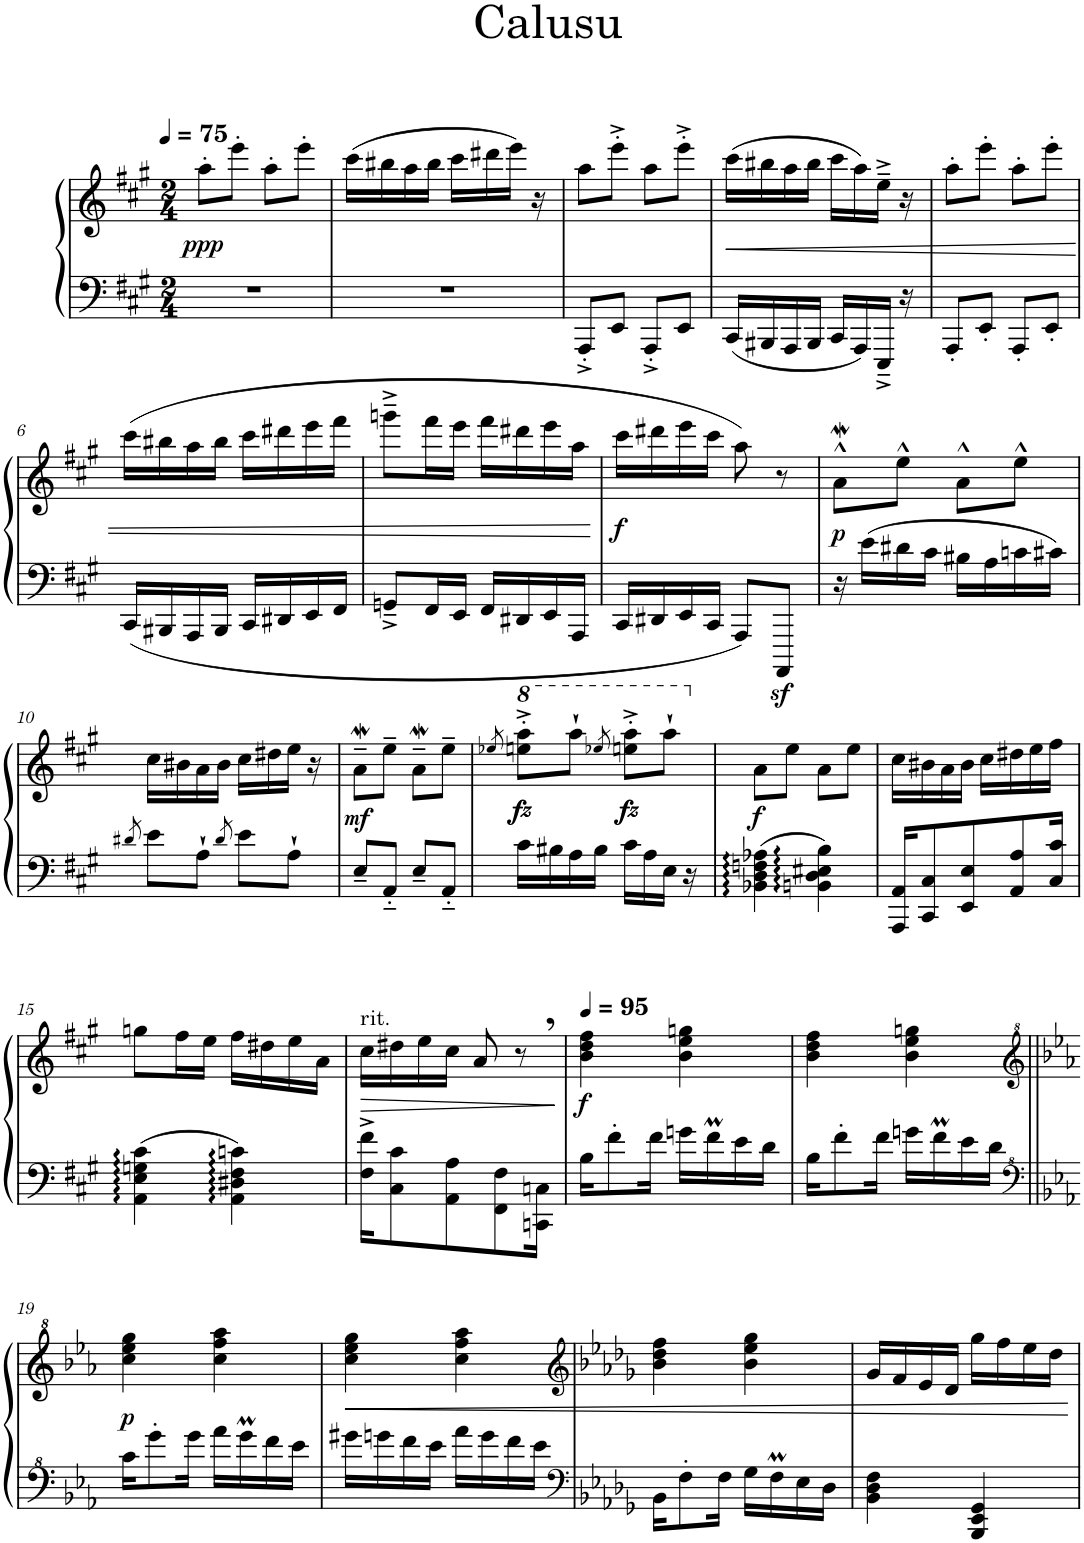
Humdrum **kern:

**kern	**kern	**dynam
*part1	*part1	*part1
*staff2	*staff1	*staff1/2
*I"Piano	*	*
*I'Pno.	*	*
*clefF4	*clefG2	*
*k[f#c#g#]	*k[f#c#g#]	*
*M2/4	*M2/4	*
*MM75	*MM75	*
=1	=1	=1
!	!	!LO:DY:b
2r	8aa'\L	ppp
.	8eee'\J	.
.	8aa'\L	.
.	8eee'\J	.
=2	=2	=2
2r	(16ccc#\LL	.
.	16bb#X\	.
.	16aa\	.
.	16bb#\JJ	.
.	16ccc#\LL	.
.	16ddd#X\	.
.	16eee\JJ)	.
.	16r	.
=3	=3	=3
8AAA'^/L	8aa\L	.
8EE/J	8eee'^\J	.
8AAA'^/L	8aa\L	.
8EE/J	8eee'^\J	.
=4	=4	=4
!	!	!LO:HP:b
16CC#/LL	(16ccc#\LL	<
16BBB#X/	16bb#X\	.
16AAA/	16aa\	.
16BBB#/JJ	16bb#\JJ	.
16CC#/LL	16ccc#\LL	.
16AAA/	16aa\)	.
16EEE~^/JJ	16ee~^\JJ	.
16r	16r	.
=5	=5	=5
8AAA'/L	8aa'\L	.
8EE'/J	8eee'\J	.
8AAA'/L	8aa'\L	.
8EE'/J	8eee'\J	.
!!LO:LB:g=z
=6	=6	=6
16CC#/LL	(16ccc#\LL	.
16BBB#X/	16bb#X\	.
16AAA/	16aa\	.
16BBB#/JJ	16bb#\JJ	.
16CC#/LL	16ccc#\LL	.
16DD#X/	16ddd#X\	.
16EE/	16eee\	.
16FF#/JJ	16fff#\JJ	.
=7	=7	=7
8GGn~^/L	8gggn~^\L	.
16FF#/L	16fff#\L	.
16EE/JJ	16eee\JJ	.
16FF#/LL	16fff#\LL	.
16DD#X/	16ddd#X\	.
16EE/	16eee\	.
16AAA/JJ	16aa\JJ	.
.	.	[
=8	=8	=8
!	!	!LO:DY:b
16CC#/LL	16ccc#\LL	f
16DD#X/	16ddd#X\	.
16EE/	16eee\	.
16CC#/JJ	16ccc#\JJ	.
8AAA/L	8aa\)	.
8AAAAz</J	8r	.
=9	=9	=9
!	!	!LO:DY:b
16r	8aw^^\L	p
16e\LL	.	.
16d#X\	8ee^^\J	.
16c#\JJ	.	.
16B#X\LL	8a^^\L	.
16A\	.	.
16cn\	8ee^^\J	.
16c#X\JJ	.	.
!!LO:LB:g=z
=10	=10	=10
8qd#X/	.	.
8e\L	16cc#\LL	.
.	16b#X\	.
8A`\J	16a\	.
.	16b#\JJ	.
8qd#/	.	.
8e\L	16cc#\LL	.
.	16dd#X\	.
8A`\J	16ee\JJ	.
.	16r	.
=11	=11	=11
!	!	!LO:DY:b
8E~/L	8aw~\L	mf
8AA'~/J	8ee~\J	.
8E~/L	8aw~\L	.
8AA'~/J	8ee~\J	.
=12	=12	=12
.	8qeee-X/	.
!	!	!LO:DY:b
!	!	!LO:DY:n=1:b
16c#\LL	8eeen\'^ 8aaa\'^L	fz fz
16B#X\	.	.
16A\	8aaa`\J	.
16B#\JJ	.	.
.	8qeee-X/	.
!	!	!LO:DY:n=2:b
!	!	!LO:DY:n=3:b
16c#\LL	8eeen\'^ 8aaa\'^L	fz fz
16A\	.	.
16E\JJ	8aaa`\J	.
16r	.	.
=13	=13	=13
!	!	!LO:DY:b
4BB-X\ 4D\ 4Fn\ 4A-X\	8a\L	f
.	8ee\J	.
4BBn\ 4D\ 4E#X\ 4B\	8a\L	.
.	8ee\J	.
=14	=14	=14
16AAA/ 16AA/KL	16cc#\LL	.
8CC#/ 8C#/	16b#X\	.
.	16a\	.
8EE/ 8E/	16b#\JJ	.
.	16cc#\LL	.
8AA/ 8A/	16dd#X\	.
.	16ee\	.
16C#/ 16c#/Jk	16ff#\JJ	.
!!LO:LB:g=z
=15	=15	=15
4AA\ 4E\ 4Gn\ 4c#\	8ggn\L	.
.	16ff#\L	.
.	16ee\JJ	.
4AA\ 4D#X\ 4F#\ 4cn\	16ff#\LL	.
.	16dd#X\	.
.	16ee\	.
.	16a\JJ	.
=16	=16	=16
!	!LO:TX:a:t=rit.	!
!	!	!LO:HP:b
16F#\^ 16f#\^KL	16cc#\LL	>
8C#\ 8c#\	16dd#X\	.
.	16ee\	.
8AA\ 8A\	16cc#\JJ	.
.	8a/	.
8FF#\ 8F#\	.	.
.	8r	.
16CCn\ 16Cn\Jk	.	.
.	.	]
=17	=17	=17
*	*MM95	*
!	!	!LO:DY:b
16B\KL	4b\ 4dd\ 4ff#\	f
8f#'\	.	.
16f#\Jk	.	.
16gn\LL	4b\ 4ee\ 4ggn\	.
16f#M\	.	.
16e\	.	.
16d\JJ	.	.
=18	=18	=18
16B\KL	4b\ 4dd\ 4ff#\	.
8f#'\	.	.
16f#\Jk	.	.
16gn\LL	4b\ 4ee\ 4ggn\	.
16f#M\	.	.
16e\	.	.
16d\JJ	.	.
!!LO:LB:g=z
=19||	=19||	=19||
*clefF^4	*clefG^2	*
*k[b-e-a-]	*k[b-e-a-]	*
!	!	!LO:DY:b
16cc\KL	4ccc\ 4eee-\ 4ggg\	p
8gg'\	.	.
16gg\Jk	.	.
16aa-\LL	4ccc\ 4fff\ 4aaa-\	.
16ggm\	.	.
16ff\	.	.
16ee-\JJ	.	.
=20	=20	=20
!	!	!LO:HP:b
16gg#X\LL	4ccc\ 4eee-\ 4ggg\	<
16ggn\	.	.
16ff\	.	.
16ee-\JJ	.	.
16aa-\LL	4ccc\ 4fff\ 4aaa-\	.
16gg\	.	.
16ff\	.	.
16ee-\JJ	.	.
=21	=21	=21
*clefF4	*clefG2	*
*k[b-e-a-d-g-]	*k[b-e-a-d-g-]	*
16BB-\KL	4b-\ 4dd-\ 4ff\	.
8F'\	.	.
16F\Jk	.	.
16G-\LL	4b-\ 4ee-\ 4gg-\	.
16Fm\	.	.
16E-\	.	.
16D-\JJ	.	.
=22	=22	=22
4BB-\ 4D-\ 4F\	16g-/LL	.
.	16f/	.
.	16e-/	.
.	16d-/JJ	.
4BBB-/ 4EE-/ 4GG-/	16gg-\LL	.
.	16ff\	.
.	16ee-\	.
.	16dd-\JJ	.
.	.	[
=	=	=
*-	*-	*-
